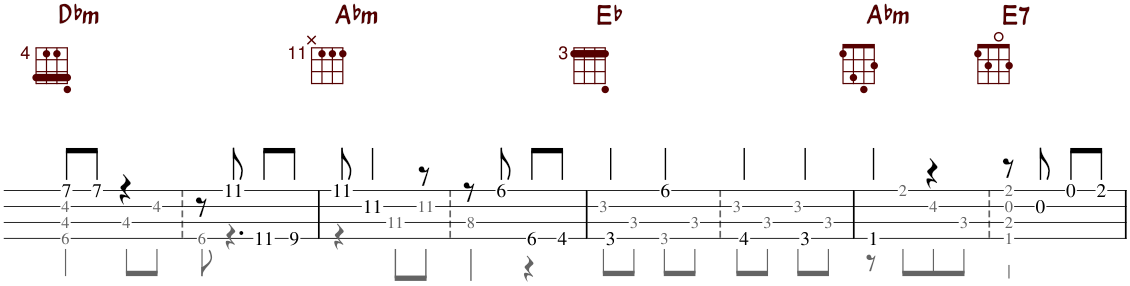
**kern	**harte
*part1	*part1
*staff1	*
*I"Ukulélé [Tablature]	*
!!LO:PB:g=z
*k[]	*
*M2/4	*
=34	=34
*^	*
!	!	!LO:H:kt=m
8ee/L	4cc#!i\ 4e!i\ 4g#!i\	Db:min
8ee/J	.	.
4r	8e!i\L	.
.	8g#!i\J	.
=35	=35	=35
8r;<	8cc#!i\	.
8aa-/	4.r	.
8ff#/L	.	.
8ee/J	.	.
=36	=36	=36
!	!	!LO:H:kt=m
8aa-/	4r	Ab:min
4ee-/	.	.
.	8b!i\L	.
8r	8dd#!i\J	.
=37	=37	=37
8r;<	4g#!i\	.
8dd#/	.	.
8cc#/L	4r	.
8b/J	.	.
=38	=38	=38
4a#/	8g!i\L	Eb:maj
.	8e-!i\J	.
4dd#/	8b-!i\L	.
.	8e-!i\J	.
=39	=39	=39
4b/	8g!i\L	.
.	8e-!i\J	.
4a#/	8g!i\L	.
.	8e-!i\J	.
=40	=40	=40
!	!	!LO:H:kt=m
4g#/	8r	Ab:min
.	8b;!i\L	.
4r	8a-;!i\	.
.	8e-;!i\J	.
=41	=41	=41
!	!	!LO:H:kt=7
8r;<	2g#!i\ 2d!i\ 2e!i\ 2b!i\	E:7
8e;</	.	.
8a;</L	.	.
8b/J	.	.
*v	*v	*
=	=
*-	*-
